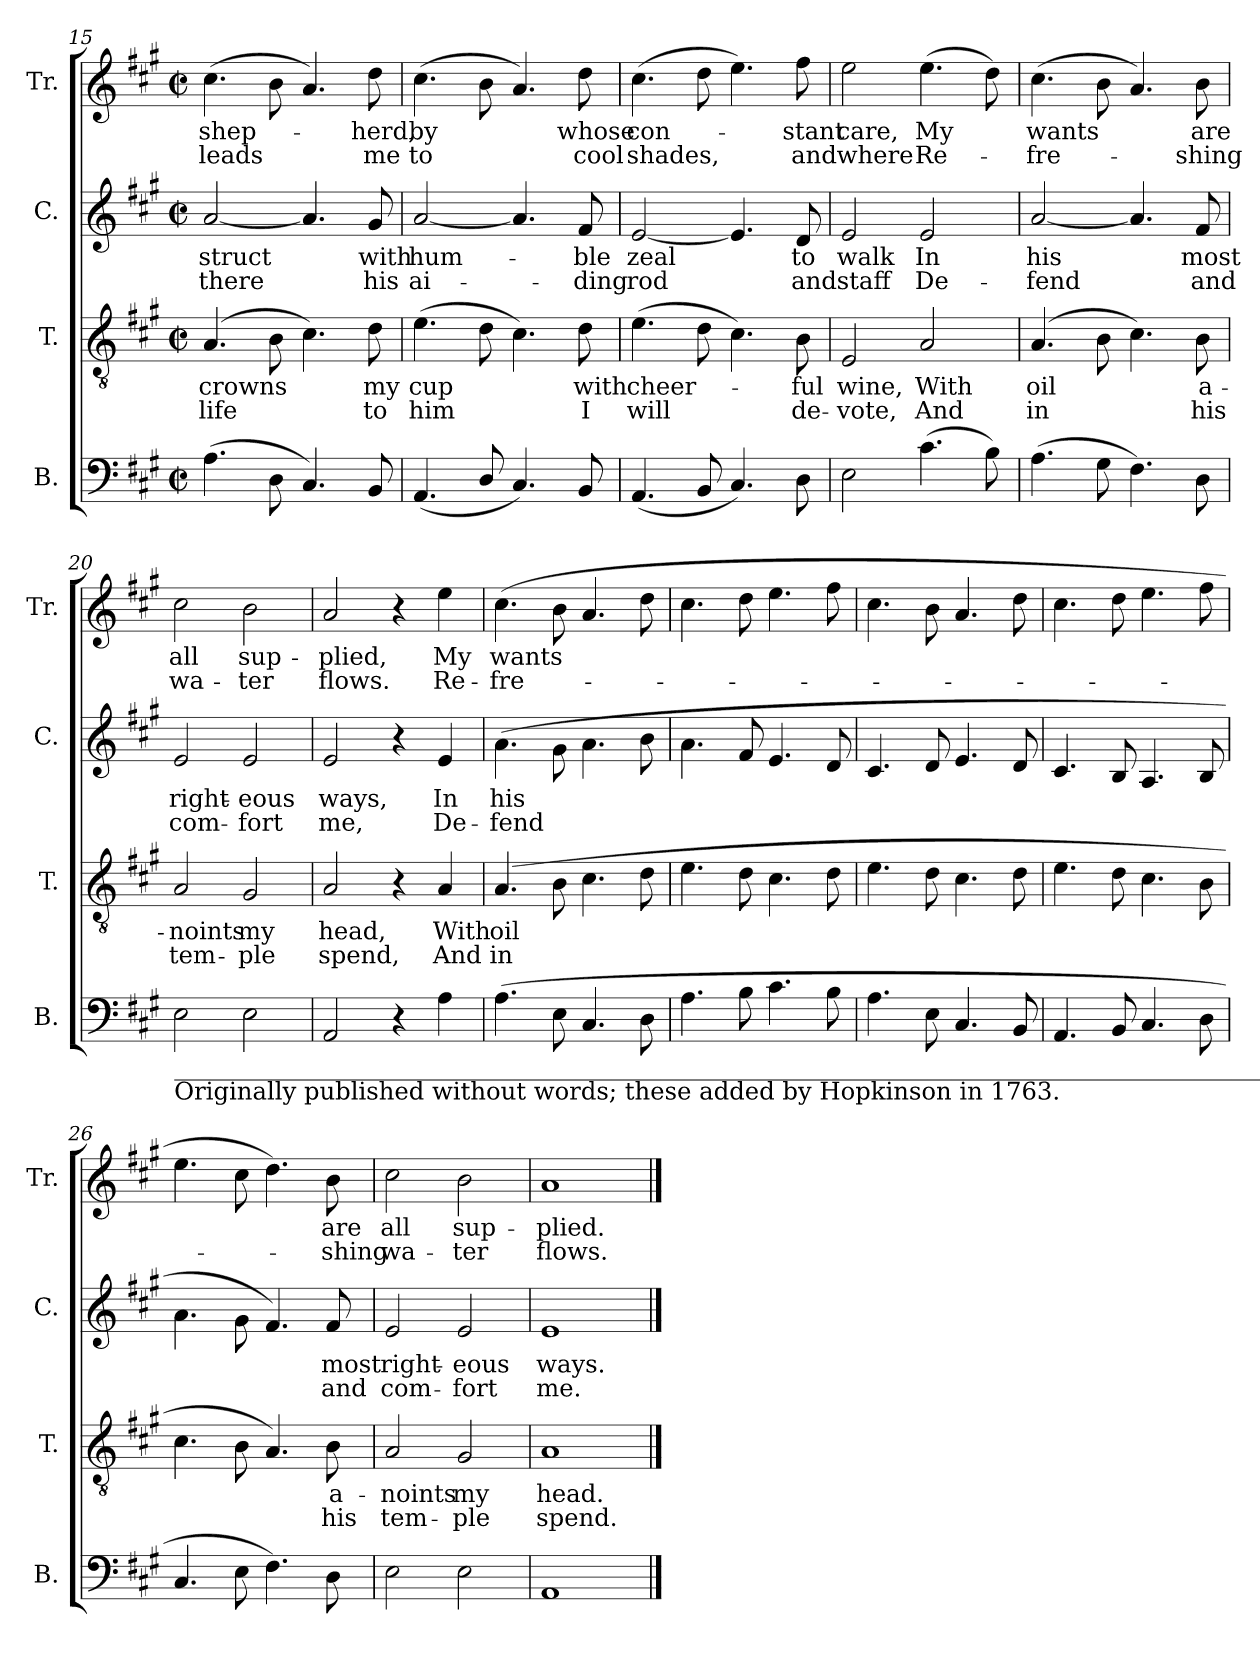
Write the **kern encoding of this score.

**kern	**kern	**text	**text	**kern	**text	**text	**kern	**text	**text
*part4	*part3	*part3	*part3	*part2	*part2	*part2	*part1	*part1	*part1
*staff4	*staff3	*staff3	*staff3	*staff2	*staff2	*staff2	*staff1	*staff1	*staff1
*I"B.	*I"T.	*	*	*I"C.	*	*	*I"Tr.	*	*
*I'B.	*I'T.	*	*	*I'C.	*	*	*I'Tr.	*	*
*clefF4	*clefGv2	*	*	*clefG2	*	*	*clefG2	*	*
*k[f#c#g#]	*k[f#c#g#]	*	*	*k[f#c#g#]	*	*	*k[f#c#g#]	*	*
*M2/2	*M2/2	*	*	*M2/2	*	*	*M2/2	*	*
*met(c|)	*met(c|)	*	*	*met(c|)	*	*	*met(c|)	*	*
=15	=15	=15	=15	=15	=15	=15	=15	=15	=15
(4.A\	(4.A/	crowns	life	[2a/	-struct	there	(4.cc#\	shep-	leads
8D\	8B\	.	.	.	.	.	8b\	.	.
4.C#/)	4.c#\)	.	.	4.a/]	.	.	4.a/)	.	.
8BB/	8d\	my	to	8g#/	with	his	8dd\	-herd,	me
=16	=16	=16	=16	=16	=16	=16	=16	=16	=16
(4.AA/	(4.e\	cup	him	[2a/	hum-	ai-	(4.cc#\	by	to
8D/	8d\	.	.	.	.	.	8b\	.	.
4.C#/)	4.c#\)	.	.	4.a/]	.	.	4.a/)	.	.
8BB/	8d\	with	I	8f#/	-ble	-ding	8dd\	whose	cool
=17	=17	=17	=17	=17	=17	=17	=17	=17	=17
(4.AA/	(4.e\	cheer-	will	[2e/	zeal	rod	(4.cc#\	con-	shades,
8BB/	8d\	.	.	.	.	.	8dd\	.	.
4.C#/)	4.c#\)	.	.	4.e/]	.	.	4.ee\)	.	.
8D\	8B\	-ful	de-	8d/	to	and	8ff#\	-stant	and
=18	=18	=18	=18	=18	=18	=18	=18	=18	=18
2E\	2E/	wine,	-vote,	2e/	walk	staff	2ee\	care,	where
(4.c#\	2A/	With	And	2e/	In	De-	(4.ee\	My	Re-
8B\)	.	.	.	.	.	.	8dd\)	.	.
!!LO:LB:g=z
=19	=19	=19	=19	=19	=19	=19	=19	=19	=19
(4.A\	(4.A/	oil	in	[2a/	his	-fend	(4.cc#\	wants	-fre-
8G#\	8B\	.	.	.	.	.	8b\	.	.
4.F#\)	4.c#\)	.	.	4.a/]	.	.	4.a/)	.	.
8D\	8B\	a-	his	8f#/	most	and	8b\	are	-shing
=20	=20	=20	=20	=20	=20	=20	=20	=20	=20
!LO:TX:b:t=_______________________________________________________________________________________________	!	!	!	!	!	!	!	!	!
!LO:TX:b:t=Originally published without words; these added by Hopkinson in 1763.	!	!	!	!	!	!	!	!	!
2E\	2A/	-noints	tem-	2e/	right-	com-	2cc#\	all	wa-
2E\	2G#/	my	-ple	2e/	-eous	-fort	2b\	sup-	-ter
=21	=21	=21	=21	=21	=21	=21	=21	=21	=21
2AA/	2A/	head,	spend,	2e/	ways,	me,	2a/	-plied,	flows.
4r	4r	.	.	4r	.	.	4r	.	.
4A\	4A/	With	And	4e/	In	De-	4ee\	My	Re-
=22	=22	=22	=22	=22	=22	=22	=22	=22	=22
(4.A\	(4.A/	oil	in	(4.a\	his	-fend	(4.cc#\	wants	-fre-
8E\	8B\	.	.	8g#\	.	.	8b\	.	.
4.C#/	4.c#\	.	.	4.a\	.	.	4.a/	.	.
8D\	8d\	.	.	8b\	.	.	8dd\	.	.
=23	=23	=23	=23	=23	=23	=23	=23	=23	=23
4.A\	4.e\	.	.	4.a\	.	.	4.cc#\	.	.
8B\	8d\	.	.	8f#/	.	.	8dd\	.	.
4.c#\	4.c#\	.	.	4.e/	.	.	4.ee\	.	.
8B\	8d\	.	.	8d/	.	.	8ff#\	.	.
=24	=24	=24	=24	=24	=24	=24	=24	=24	=24
4.A\	4.e\	.	.	4.c#/	.	.	4.cc#\	.	.
8E\	8d\	.	.	8d/	.	.	8b\	.	.
4.C#/	4.c#\	.	.	4.e/	.	.	4.a/	.	.
8BB/	8d\	.	.	8d/	.	.	8dd\	.	.
=25	=25	=25	=25	=25	=25	=25	=25	=25	=25
4.AA/	4.e\	.	.	4.c#/	.	.	4.cc#\	.	.
8BB/	8d\	.	.	8B/	.	.	8dd\	.	.
4.C#/	4.c#\	.	.	4.A/	.	.	4.ee\	.	.
8D\	8B\	.	.	8B/	.	.	8ff#\	.	.
=26	=26	=26	=26	=26	=26	=26	=26	=26	=26
4.C#/	4.c#\	.	.	4.a\	.	.	4.ee\	.	.
8E\	8B\	.	.	8g#\	.	.	8cc#\	.	.
4.F#\)	4.A/)	.	.	4.f#/)	.	.	4.dd\)	.	.
8D\	8B\	a-	his	8f#/	most	and	8b\	are	-shing
=27	=27	=27	=27	=27	=27	=27	=27	=27	=27
2E\	2A/	-noints	tem-	2e/	right-	com-	2cc#\	all	wa-
2E\	2G#/	my	-ple	2e/	-eous	-fort	2b\	sup-	-ter
=28	=28	=28	=28	=28	=28	=28	=28	=28	=28
1AA	1A	head.	spend.	1e	ways.	me.	1a	-plied.	flows.
==	==	==	==	==	==	==	==	==	==
*-	*-	*-	*-	*-	*-	*-	*-	*-	*-
